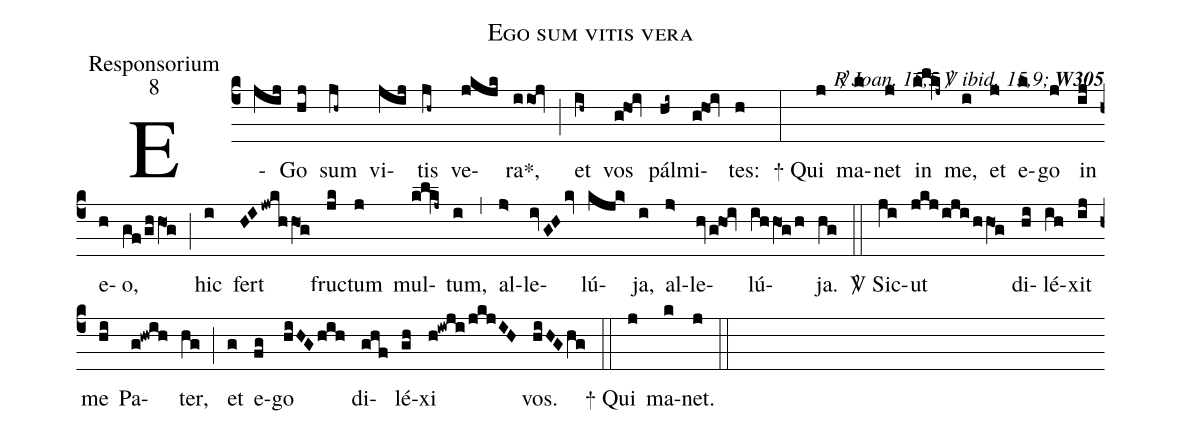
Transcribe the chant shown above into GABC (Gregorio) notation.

name:Ego sum vitis vera;
office-part:Responsorium;
mode:8;
commentary:{\itshape\mdseries \Rbar\ Joan.\ 15,5  \Vbar\   ibid. 15,9;\/}  {\bfseries W305};
%%
(c4) E(jij)Go(hj) sum(jh~) vi(jij)tis(jh~) ve(jkjk)ra<sp>*</sp>,(iio1!jv) (;)
et(ih~) vos(g!ho1!iv) pál(hi~)mi(g!ho1!iv)tes:(h) (:)
<sp>+</sp> Qui(j) ma(k)net(j) in(k!l!kj~) me,(i) et(j) e(k)go(j) in(ij) e(h)o,(gf/ghhO1g) (;)
hic(i) fert(HIjwkhhO1g) fru(jk)ctum(j) mul(k!l!kj~)tum,(i) (,)
al(j>)le(ivGHkv)lú(kjk>)ja,(i) al(j>)le(hvg!ho1!iv)lú(ihhO1g/h)ja.(hg) (::)
<sp>V/</sp> Sic(ji)ut(jkj/iji/hhO1g) di(hi)lé(ih)xit(ij) me(hi) Pa(g!hwih)ter,(hg) (;)
et(g) e(fg)go(hiHGhih) di(ghf)lé(gh)xi(h!iwji/jkjIH) vos.(hiHGhg) (::)
<sp>+</sp> Qui(j) ma(k)net.(j) (::)
